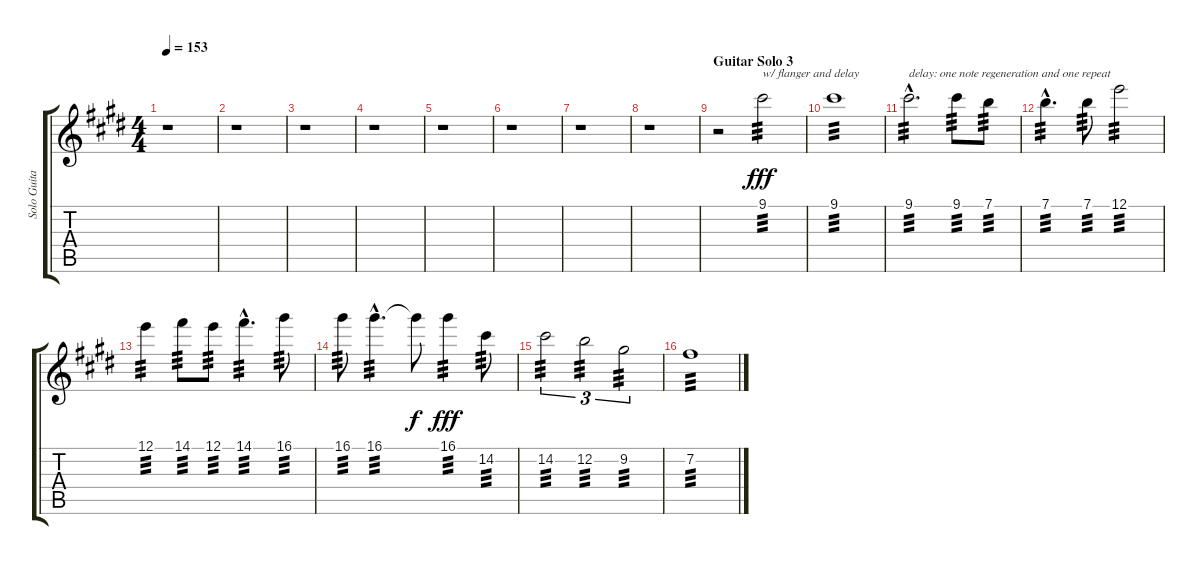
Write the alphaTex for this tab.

\track ("Solo Guitar" "Solo Guita") {instrument electricguitarjazz}
\staff {score tabs}
\tuning (E4 B3 G3 D3 A2 E2) {hide}
\ts (4 4)
\tempo 153
\clef g2
\ks e
r.1{dy f} |
r.1 |
r.1 |
r.1 |
r.1 |
r.1 |
r.1 |
r.1 |
\section ("" "Guitar Solo 3")
r.2 9.1.2{txt "w/ flanger and delay" tp 3 dy fff volume 13 instrument distortionguitar} |
9.1.1{tp 3} |
9.1{hac}.2{d txt "delay: one note regeneration and one repeat" tp 3} 9.1.8{tp 3} 7.1.8{tp 3} |
7.1{hac}.4{d tp 3} 7.1.8{tp 3} 12.1.2{tp 3} |
12.1.4{tp 3} 14.1.8{tp 3} 12.1.8{tp 3} 14.1{hac}.4{d tp 3} 16.1.8{tp 3} |
16.1.8{tp 3} 16.1{hac}.4{d tp 3} 16.1{t}.8{dy f} 16.1.4{tp 3 dy fff} 14.2.8{tp 3} |
14.2.2{tu (3 2) tp 3} 12.2.2{tu (3 2) tp 3} 9.2.2{tu (3 2) tp 3} |
7.2.1{tp 3}
